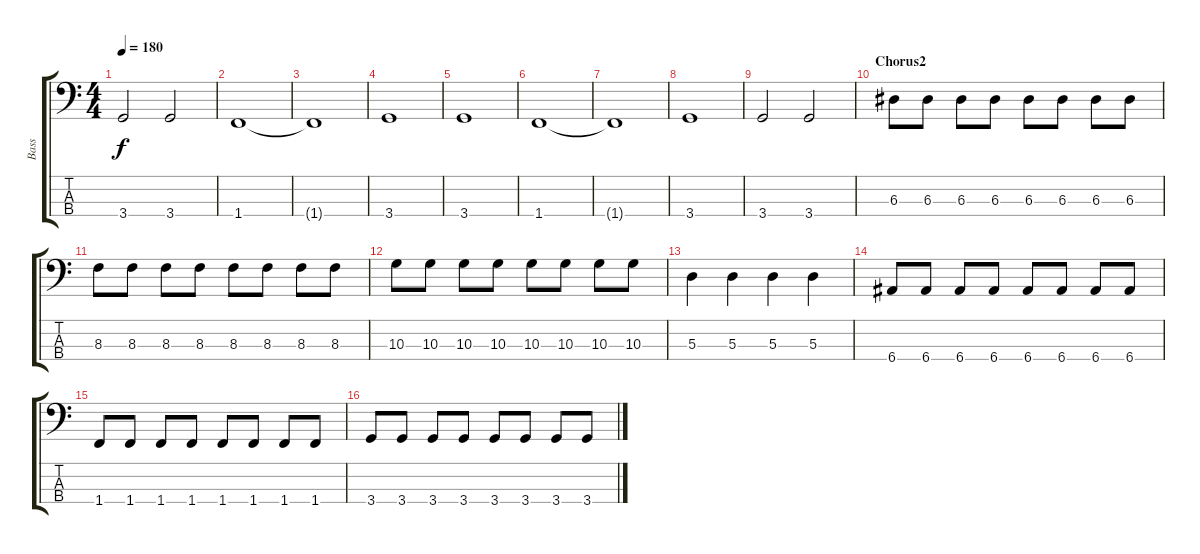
\track ("Bass" "Bass") {instrument electricbassfinger}
\staff {score tabs}
\tuning (G2 D2 A1 E1) {hide}
\ts (4 4)
\tempo 180
\clef f4
\ks c
3.4.2{dy f} 3.4.2 |
1.4.1 |
1.4{t}.1 |
3.4.1 |
3.4.1 |
1.4.1 |
1.4{t}.1 |
3.4.1 |
3.4.2 3.4.2 |
\section ("" "Chorus2")
6.3.8 6.3.8 6.3.8 6.3.8 6.3.8 6.3.8 6.3.8 6.3.8 |
8.3.8 8.3.8 8.3.8 8.3.8 8.3.8 8.3.8 8.3.8 8.3.8 |
10.3.8 10.3.8 10.3.8 10.3.8 10.3.8 10.3.8 10.3.8 10.3.8 |
5.3.4 5.3.4 5.3.4 5.3.4 |
6.4.8 6.4.8 6.4.8 6.4.8 6.4.8 6.4.8 6.4.8 6.4.8 |
1.4.8 1.4.8 1.4.8 1.4.8 1.4.8 1.4.8 1.4.8 1.4.8 |
3.4.8 3.4.8 3.4.8 3.4.8 3.4.8 3.4.8 3.4.8 3.4.8
